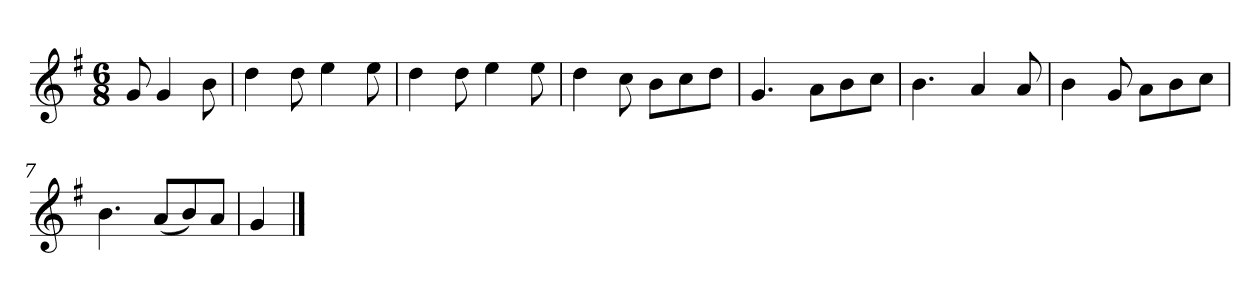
**kern
*part1
*staff1
*k[f#]
*M6/8
*MM120
=
8g
4g
8b
=1
4dd
8dd
4ee
8ee
=2
4dd
8dd
4ee
8ee
=3
4dd
8cc
8bL
8cc
8ddJ
=4
4.g
8aL
8b
8ccJ
=5
4.b
4a
8a
=6
4b
8g
8aL
8b
8ccJ
=7
4.b
(8aL
8b)
8aJ
=8
4g
==
*-
